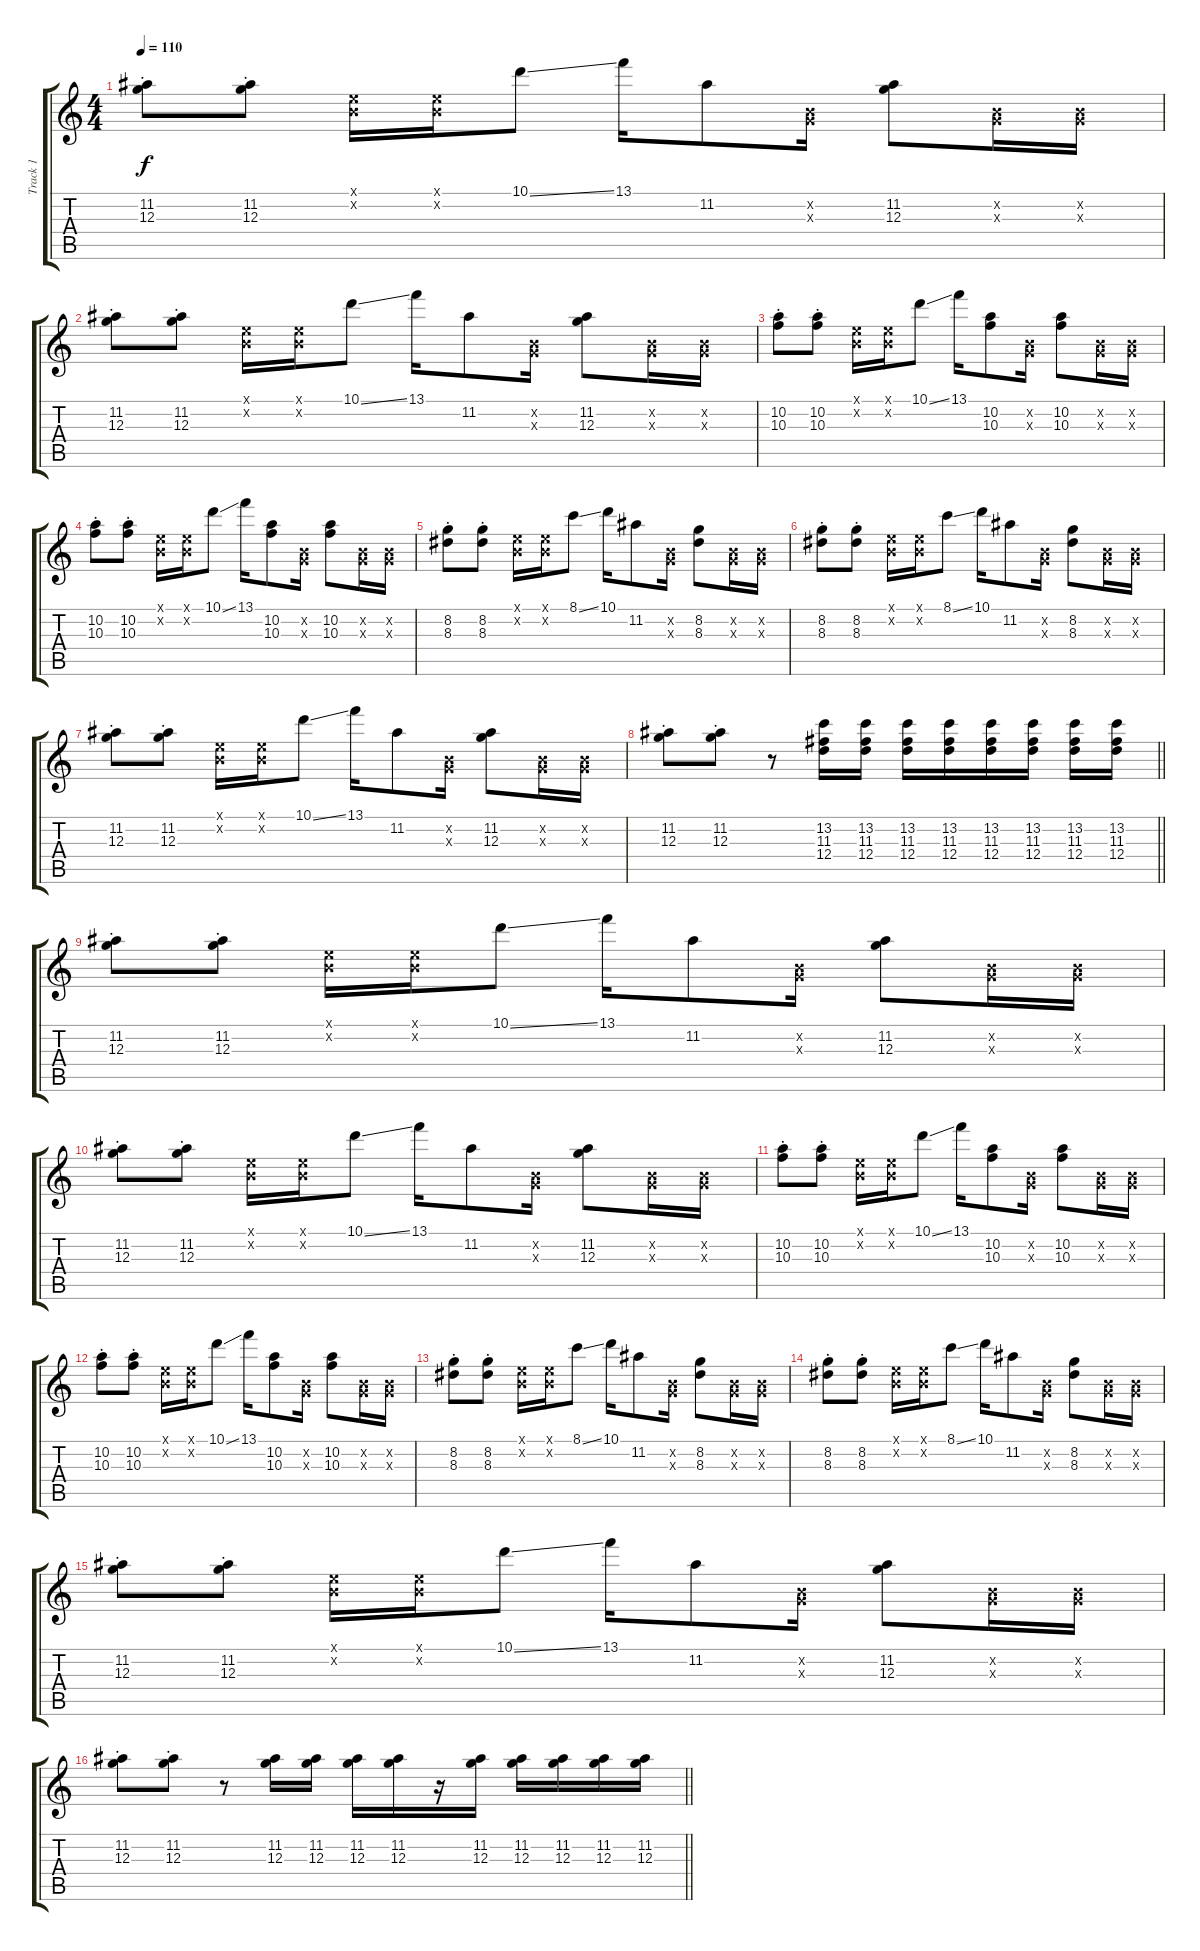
\track ("Track 1" "Track 1") {instrument electricguitarclean}
\staff {score tabs}
\tuning (E4 B3 G3 D3 A2 E2) {hide}
\ts (4 4)
\tempo 110
\clef g2
\ks c
(11.2{st} 12.3).8{dy f} (11.2{st} 12.3).8 (0.1{x} 0.2{x}).16 (0.1{x} 0.2{x}).16 10.1{ss}.8 13.1.16 11.2.8 (0.2{x} 0.3{x}).16 (11.2 12.3).8 (0.2{x} 0.3{x}).16 (0.2{x} 0.3{x}).16 |
(11.2{st} 12.3).8 (11.2{st} 12.3).8 (0.1{x} 0.2{x}).16 (0.1{x} 0.2{x}).16 10.1{ss}.8 13.1.16 11.2.8 (0.2{x} 0.3{x}).16 (11.2 12.3).8 (0.2{x} 0.3{x}).16 (0.2{x} 0.3{x}).16 |
(10.2{st} 10.3).8 (10.2{st} 10.3).8 (0.1{x} 0.2{x}).16 (0.1{x} 0.2{x}).16 10.1{ss}.8 13.1.16 (10.2 10.3).8 (0.2{x} 0.3{x}).16 (10.2 10.3).8 (0.2{x} 0.3{x}).16 (0.2{x} 0.3{x}).16 |
(10.2{st} 10.3).8 (10.2{st} 10.3).8 (0.1{x} 0.2{x}).16 (0.1{x} 0.2{x}).16 10.1{ss}.8 13.1.16 (10.2 10.3).8 (0.2{x} 0.3{x}).16 (10.2 10.3).8 (0.2{x} 0.3{x}).16 (0.2{x} 0.3{x}).16 |
(8.2{st} 8.3).8 (8.2{st} 8.3).8 (0.1{x} 0.2{x}).16 (0.1{x} 0.2{x}).16 8.1{ss}.8 10.1.16 11.2.8 (0.2{x} 0.3{x}).16 (8.2 8.3).8 (0.2{x} 0.3{x}).16 (0.2{x} 0.3{x}).16 |
(8.2{st} 8.3).8 (8.2{st} 8.3).8 (0.1{x} 0.2{x}).16 (0.1{x} 0.2{x}).16 8.1{ss}.8 10.1.16 11.2.8 (0.2{x} 0.3{x}).16 (8.2 8.3).8 (0.2{x} 0.3{x}).16 (0.2{x} 0.3{x}).16 |
(11.2{st} 12.3).8 (11.2{st} 12.3).8 (0.1{x} 0.2{x}).16 (0.1{x} 0.2{x}).16 10.1{ss}.8 13.1.16 11.2.8 (0.2{x} 0.3{x}).16 (11.2 12.3).8 (0.2{x} 0.3{x}).16 (0.2{x} 0.3{x}).16 |
\barLineRight lightlight
(11.2 12.3{st}).8 (11.2 12.3{st}).8 r.8 (13.2 11.3 12.4).16 (13.2 11.3 12.4).16 (13.2 11.3 12.4).16 (13.2 11.3 12.4).16 (13.2 11.3 12.4).16 (13.2 11.3 12.4).16 (13.2 11.3 12.4).16 (13.2 11.3 12.4).16 |
(11.2{st} 12.3).8 (11.2{st} 12.3).8 (0.1{x} 0.2{x}).16 (0.1{x} 0.2{x}).16 10.1{ss}.8 13.1.16 11.2.8 (0.2{x} 0.3{x}).16 (11.2 12.3).8 (0.2{x} 0.3{x}).16 (0.2{x} 0.3{x}).16 |
(11.2{st} 12.3).8 (11.2{st} 12.3).8 (0.1{x} 0.2{x}).16 (0.1{x} 0.2{x}).16 10.1{ss}.8 13.1.16 11.2.8 (0.2{x} 0.3{x}).16 (11.2 12.3).8 (0.2{x} 0.3{x}).16 (0.2{x} 0.3{x}).16 |
(10.2{st} 10.3).8 (10.2{st} 10.3).8 (0.1{x} 0.2{x}).16 (0.1{x} 0.2{x}).16 10.1{ss}.8 13.1.16 (10.2 10.3).8 (0.2{x} 0.3{x}).16 (10.2 10.3).8 (0.2{x} 0.3{x}).16 (0.2{x} 0.3{x}).16 |
(10.2{st} 10.3).8 (10.2{st} 10.3).8 (0.1{x} 0.2{x}).16 (0.1{x} 0.2{x}).16 10.1{ss}.8 13.1.16 (10.2 10.3).8 (0.2{x} 0.3{x}).16 (10.2 10.3).8 (0.2{x} 0.3{x}).16 (0.2{x} 0.3{x}).16 |
(8.2{st} 8.3).8 (8.2{st} 8.3).8 (0.1{x} 0.2{x}).16 (0.1{x} 0.2{x}).16 8.1{ss}.8 10.1.16 11.2.8 (0.2{x} 0.3{x}).16 (8.2 8.3).8 (0.2{x} 0.3{x}).16 (0.2{x} 0.3{x}).16 |
(8.2{st} 8.3).8 (8.2{st} 8.3).8 (0.1{x} 0.2{x}).16 (0.1{x} 0.2{x}).16 8.1{ss}.8 10.1.16 11.2.8 (0.2{x} 0.3{x}).16 (8.2 8.3).8 (0.2{x} 0.3{x}).16 (0.2{x} 0.3{x}).16 |
(11.2{st} 12.3).8 (11.2{st} 12.3).8 (0.1{x} 0.2{x}).16 (0.1{x} 0.2{x}).16 10.1{ss}.8 13.1.16 11.2.8 (0.2{x} 0.3{x}).16 (11.2 12.3).8 (0.2{x} 0.3{x}).16 (0.2{x} 0.3{x}).16 |
\barLineRight lightlight
(11.2 12.3{st}).8 (11.2 12.3{st}).8 r.8 (11.2 12.3).16 (11.2 12.3).16 (11.2 12.3).16 (11.2 12.3).16 r.16 (11.2 12.3).16 (11.2 12.3).16 (11.2 12.3).16 (11.2 12.3).16 (11.2 12.3).16
